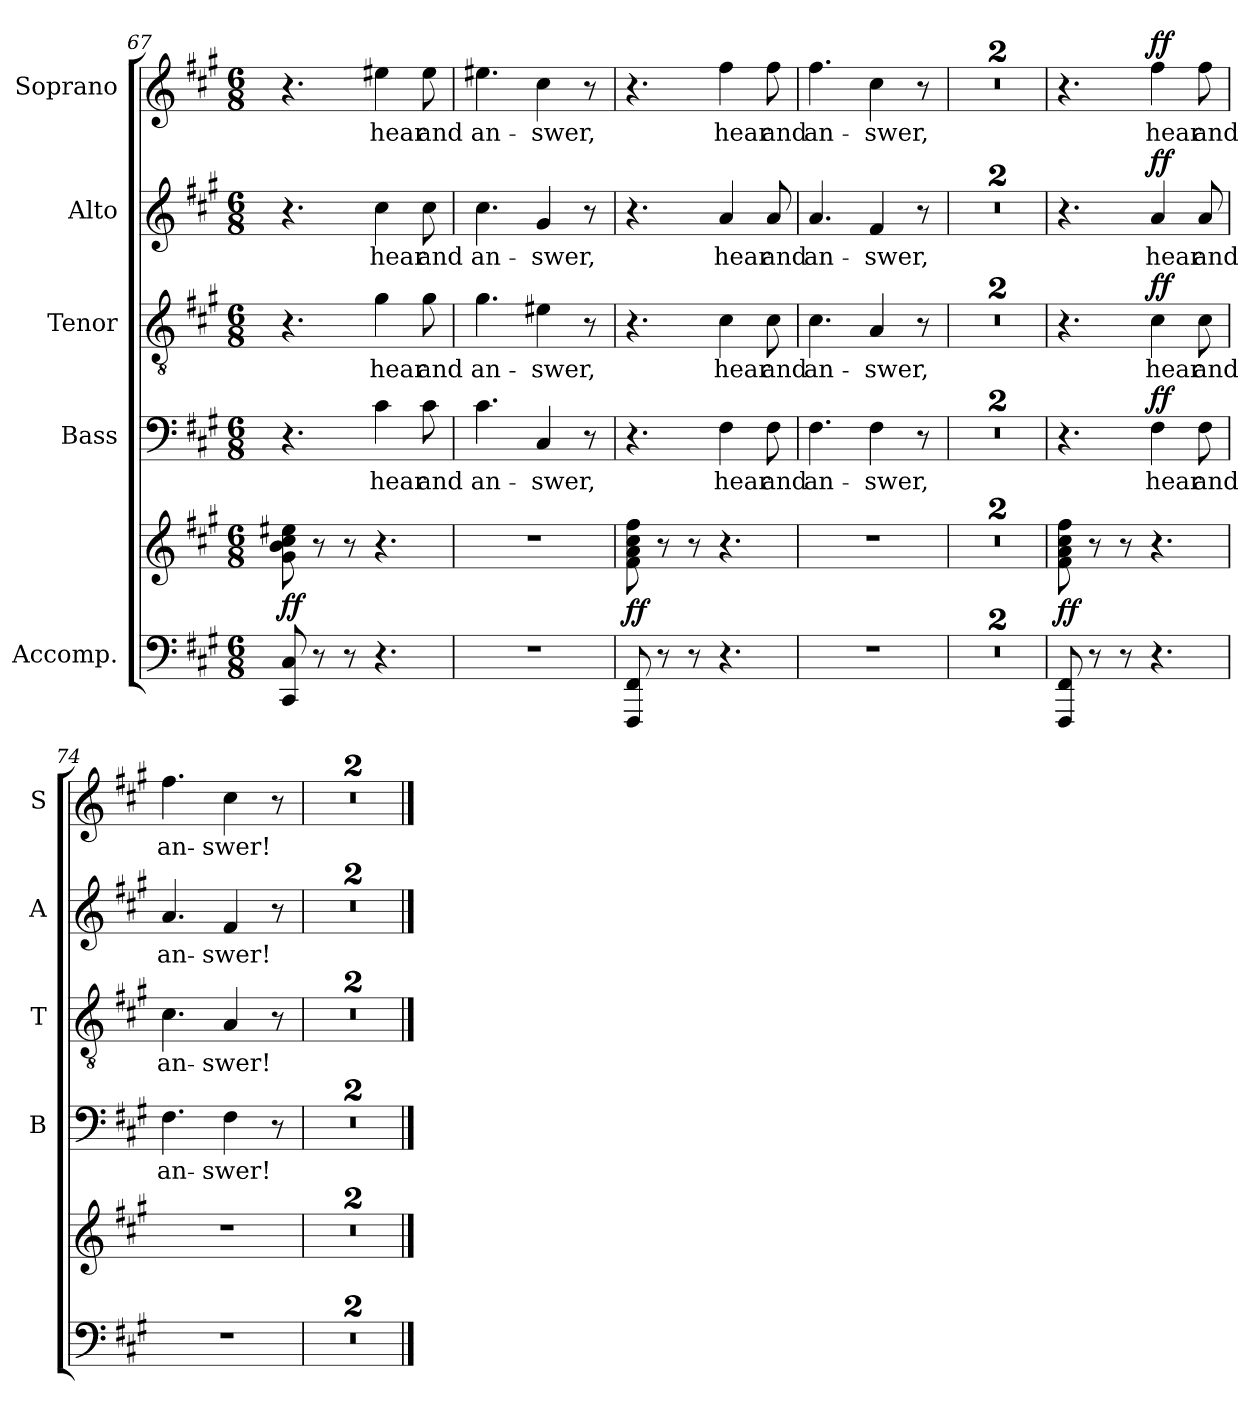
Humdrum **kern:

**kern	**kern	**dynam	**kern	**text	**dynam	**kern	**text	**dynam	**kern	**text	**dynam	**kern	**text	**dynam
*part5	*part5	*part5	*part4	*part4	*part4	*part3	*part3	*part3	*part2	*part2	*part2	*part1	*part1	*part1
*staff6	*staff5	*staff5/6	*staff4	*staff4	*staff4	*staff3	*staff3	*staff3	*staff2	*staff2	*staff2	*staff1	*staff1	*staff1
*I"Accomp.	*	*	*I"Bass	*	*	*I"Tenor	*	*	*I"Alto	*	*	*I"Soprano	*	*
*	*	*	*I'B	*	*	*I'T	*	*	*I'A	*	*	*I'S	*	*
*clefF4	*clefG2	*	*clefF4	*	*	*clefGv2	*	*	*clefG2	*	*	*clefG2	*	*
*k[f#c#g#]	*k[f#c#g#]	*	*k[f#c#g#]	*	*	*k[f#c#g#]	*	*	*k[f#c#g#]	*	*	*k[f#c#g#]	*	*
*A:	*A:	*	*A:	*	*	*A:	*	*	*A:	*	*	*A:	*	*
*M6/8	*M6/8	*	*M6/8	*	*	*M6/8	*	*	*M6/8	*	*	*M6/8	*	*
=67	=67	=67	=67	=67	=67	=67	=67	=67	=67	=67	=67	=67	=67	=67
!	!	!LO:DY:b	!	!	!	!	!	!	!	!	!	!	!	!
8CC#/ 8C#/	8g#\ 8b\ 8cc#\ 8ee#X\	ff	4.r	.	.	4.r	.	.	4.r	.	.	4.r	.	.
8r	8r	.	.	.	.	.	.	.	.	.	.	.	.	.
8r	8r	.	.	.	.	.	.	.	.	.	.	.	.	.
!	!	!	!	!LO:LY:b	!	!	!LO:LY:b	!	!	!LO:LY:b	!	!	!LO:LY:b	!
4.r	4.r	.	4c#\	hear	.	4g#\	hear	.	4cc#\	hear	.	4ee#X\	hear	.
!	!	!	!	!LO:LY:b	!	!	!LO:LY:b	!	!	!LO:LY:b	!	!	!LO:LY:b	!
.	.	.	8c#\	and	.	8g#\	and	.	8cc#\	and	.	8ee#\	and	.
=68	=68	=68	=68	=68	=68	=68	=68	=68	=68	=68	=68	=68	=68	=68
!	!	!	!	!LO:LY:b	!	!	!LO:LY:b	!	!	!LO:LY:b	!	!	!LO:LY:b	!
2.r	2.r	.	4.c#\	an-	.	4.g#\	an-	.	4.cc#\	an-	.	4.ee#X\	an-	.
!	!	!	!	!LO:LY:b	!	!	!LO:LY:b	!	!	!LO:LY:b	!	!	!LO:LY:b	!
.	.	.	4C#/	-swer,	.	4e#X\	-swer,	.	4g#/	-swer,	.	4cc#\	-swer,	.
.	.	.	8r	.	.	8r	.	.	8r	.	.	8r	.	.
=69	=69	=69	=69	=69	=69	=69	=69	=69	=69	=69	=69	=69	=69	=69
!	!	!LO:DY:b	!	!	!	!	!	!	!	!	!	!	!	!
8FFF#/ 8FF#/	8f#\ 8a\ 8cc#\ 8ff#\	ff	4.r	.	.	4.r	.	.	4.r	.	.	4.r	.	.
8r	8r	.	.	.	.	.	.	.	.	.	.	.	.	.
8r	8r	.	.	.	.	.	.	.	.	.	.	.	.	.
!	!	!	!	!LO:LY:b	!	!	!LO:LY:b	!	!	!LO:LY:b	!	!	!LO:LY:b	!
4.r	4.r	.	4F#\	hear	.	4c#\	hear	.	4a/	hear	.	4ff#\	hear	.
!	!	!	!	!LO:LY:b	!	!	!LO:LY:b	!	!	!LO:LY:b	!	!	!LO:LY:b	!
.	.	.	8F#\	and	.	8c#\	and	.	8a/	and	.	8ff#\	and	.
!!LO:LB:g=z
=70	=70	=70	=70	=70	=70	=70	=70	=70	=70	=70	=70	=70	=70	=70
!	!	!	!	!LO:LY:b	!	!	!LO:LY:b	!	!	!LO:LY:b	!	!	!LO:LY:b	!
2.r	2.r	.	4.F#\	an-	.	4.c#\	an-	.	4.a/	an-	.	4.ff#\	an-	.
!	!	!	!	!LO:LY:b	!	!	!LO:LY:b	!	!	!LO:LY:b	!	!	!LO:LY:b	!
.	.	.	4F#\	-swer,	.	4A/	-swer,	.	4f#/	-swer,	.	4cc#\	-swer,	.
.	.	.	8r	.	.	8r	.	.	8r	.	.	8r	.	.
=71	=71	=71	=71	=71	=71	=71	=71	=71	=71	=71	=71	=71	=71	=71
2.r	2.r	.	2.r	.	.	2.r	.	.	2.r	.	.	2.r	.	.
=72	=72	=72	=72	=72	=72	=72	=72	=72	=72	=72	=72	=72	=72	=72
2.r	2.r	.	2.r	.	.	2.r	.	.	2.r	.	.	2.r	.	.
=73	=73	=73	=73	=73	=73	=73	=73	=73	=73	=73	=73	=73	=73	=73
!	!	!LO:DY:b	!	!	!	!	!	!	!	!	!	!	!	!
8FFF#/ 8FF#/	8f#\ 8a\ 8cc#\ 8ff#\	ff	4.r	.	.	4.r	.	.	4.r	.	.	4.r	.	.
8r	8r	.	.	.	.	.	.	.	.	.	.	.	.	.
8r	8r	.	.	.	.	.	.	.	.	.	.	.	.	.
!	!	!	!	!LO:LY:b	!LO:DY:b	!	!LO:LY:b	!LO:DY:b	!	!LO:LY:b	!LO:DY:b	!	!LO:LY:b	!LO:DY:b
4.r	4.r	.	4F#\	hear	ff	4c#\	hear	ff	4a/	hear	ff	4ff#\	hear	ff
!	!	!	!	!LO:LY:b	!	!	!LO:LY:b	!	!	!LO:LY:b	!	!	!LO:LY:b	!
.	.	.	8F#\	and	.	8c#\	and	.	8a/	and	.	8ff#\	and	.
=74	=74	=74	=74	=74	=74	=74	=74	=74	=74	=74	=74	=74	=74	=74
!	!	!	!	!LO:LY:b	!	!	!LO:LY:b	!	!	!LO:LY:b	!	!	!LO:LY:b	!
2.r	2.r	.	4.F#\	an-	.	4.c#\	an-	.	4.a/	an-	.	4.ff#\	an-	.
!	!	!	!	!LO:LY:b	!	!	!LO:LY:b	!	!	!LO:LY:b	!	!	!LO:LY:b	!
.	.	.	4F#\	-swer!	.	4A/	-swer!	.	4f#/	-swer!	.	4cc#\	-swer!	.
.	.	.	8r	.	.	8r	.	.	8r	.	.	8r	.	.
=75	=75	=75	=75	=75	=75	=75	=75	=75	=75	=75	=75	=75	=75	=75
2.r	2.r	.	2.r	.	.	2.r	.	.	2.r	.	.	2.r	.	.
=76	=76	=76	=76	=76	=76	=76	=76	=76	=76	=76	=76	=76	=76	=76
2.r	2.r	.	2.r	.	.	2.r	.	.	2.r	.	.	2.r	.	.
==	==	==	==	==	==	==	==	==	==	==	==	==	==	==
*-	*-	*-	*-	*-	*-	*-	*-	*-	*-	*-	*-	*-	*-	*-
